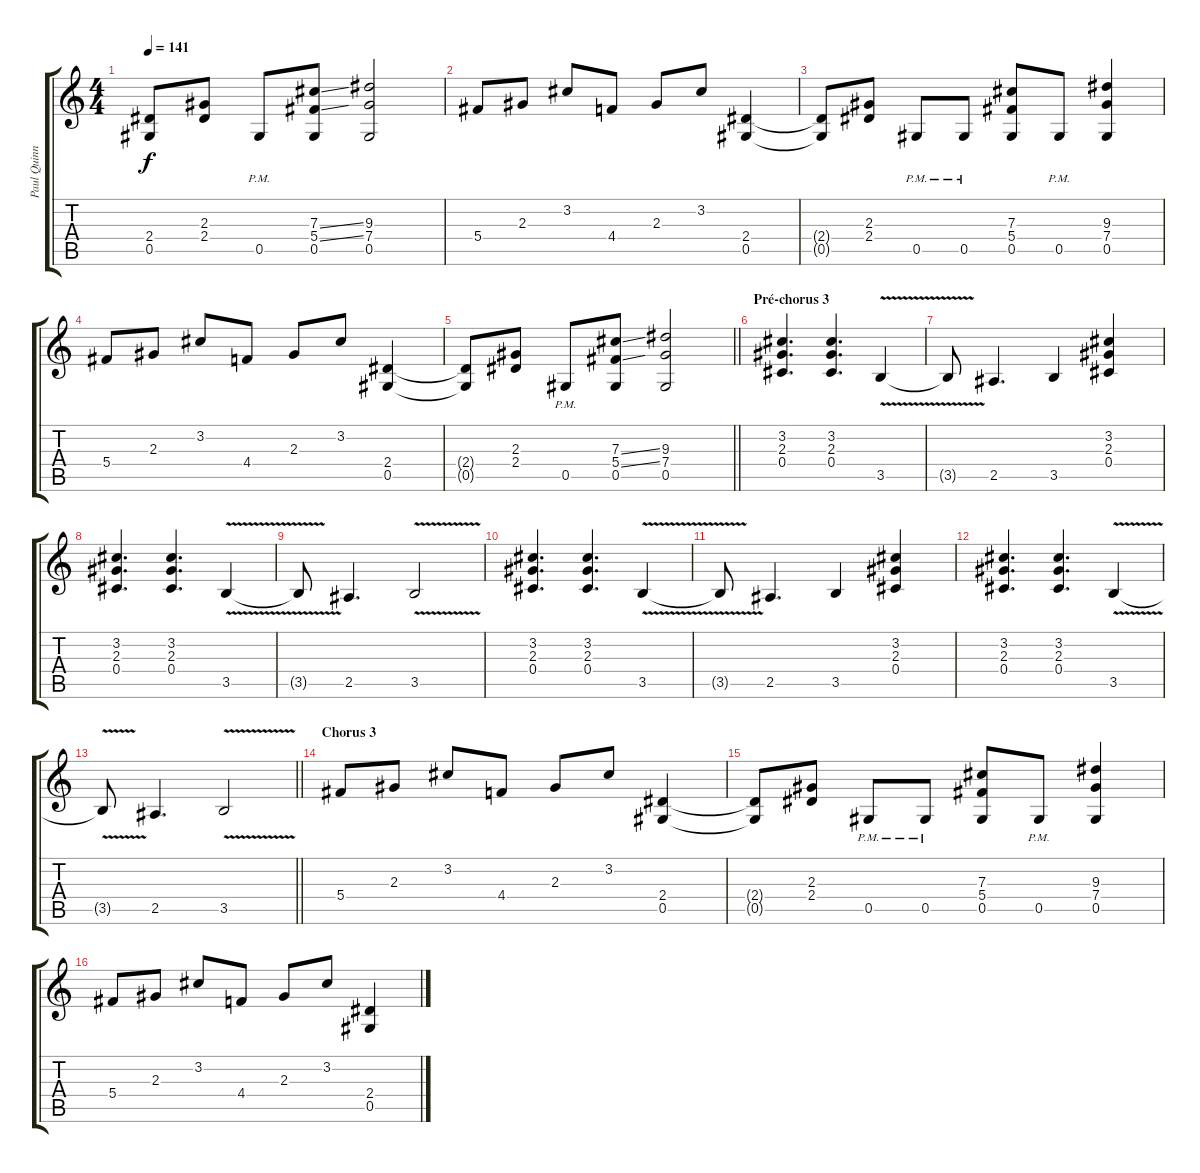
\track ("Paul Quinn" "Paul Quinn") {instrument overdrivenguitar}
\staff {score tabs}
\tuning (Eb4 Bb3 Gb3 Db3 Ab2 Eb2) {hide}
\ts (4 4)
\tempo 141
\clef g2
\ks c
(2.4{t} 0.5{t}).8{dy f} (2.3 2.4).8 0.5{pm}.8 (7.3{ss} 5.4{ss} 0.5).8 (9.3 7.4 0.5).2 |
5.4.8 2.3.8 3.2.8 4.4.8 2.3.8 3.2.8 (2.4 0.5).4 |
(2.4{t} 0.5{t}).8 (2.3 2.4).8 0.5{pm}.8 0.5{pm}.8 (7.3 5.4 0.5).8 0.5{pm}.8 (9.3 7.4 0.5).4 |
5.4.8 2.3.8 3.2.8 4.4.8 2.3.8 3.2.8 (2.4 0.5).4 |
\barLineRight lightlight
(2.4{t} 0.5{t}).8 (2.3 2.4).8 0.5{pm}.8 (7.3{ss} 5.4{ss} 0.5).8 (9.3 7.4 0.5).2 |
\section ("" "Pré-chorus 3")
(3.2 2.3 0.4).4{d} (3.2 2.3 0.4).4{d} 3.5{v}.4 |
3.5{t}.8 2.5.4{d} 3.5.4 (3.2 2.3 0.4).4 |
(3.2 2.3 0.4).4{d} (3.2 2.3 0.4).4{d} 3.5{v}.4 |
3.5{t}.8 2.5.4{d} 3.5{v}.2 |
(3.2 2.3 0.4).4{d} (3.2 2.3 0.4).4{d} 3.5{v}.4 |
3.5{t}.8 2.5.4{d} 3.5.4 (3.2 2.3 0.4).4 |
(3.2 2.3 0.4).4{d} (3.2 2.3 0.4).4{d} 3.5{v}.4 |
\barLineRight lightlight
3.5{t}.8 2.5.4{d} 3.5{v}.2 |
\section ("" "Chorus 3")
5.4.8 2.3.8 3.2.8 4.4.8 2.3.8 3.2.8 (2.4 0.5).4 |
(2.4{t} 0.5{t}).8 (2.3 2.4).8 0.5{pm}.8 0.5{pm}.8 (7.3 5.4 0.5).8 0.5{pm}.8 (9.3 7.4 0.5).4 |
5.4.8 2.3.8 3.2.8 4.4.8 2.3.8 3.2.8 (2.4 0.5).4
